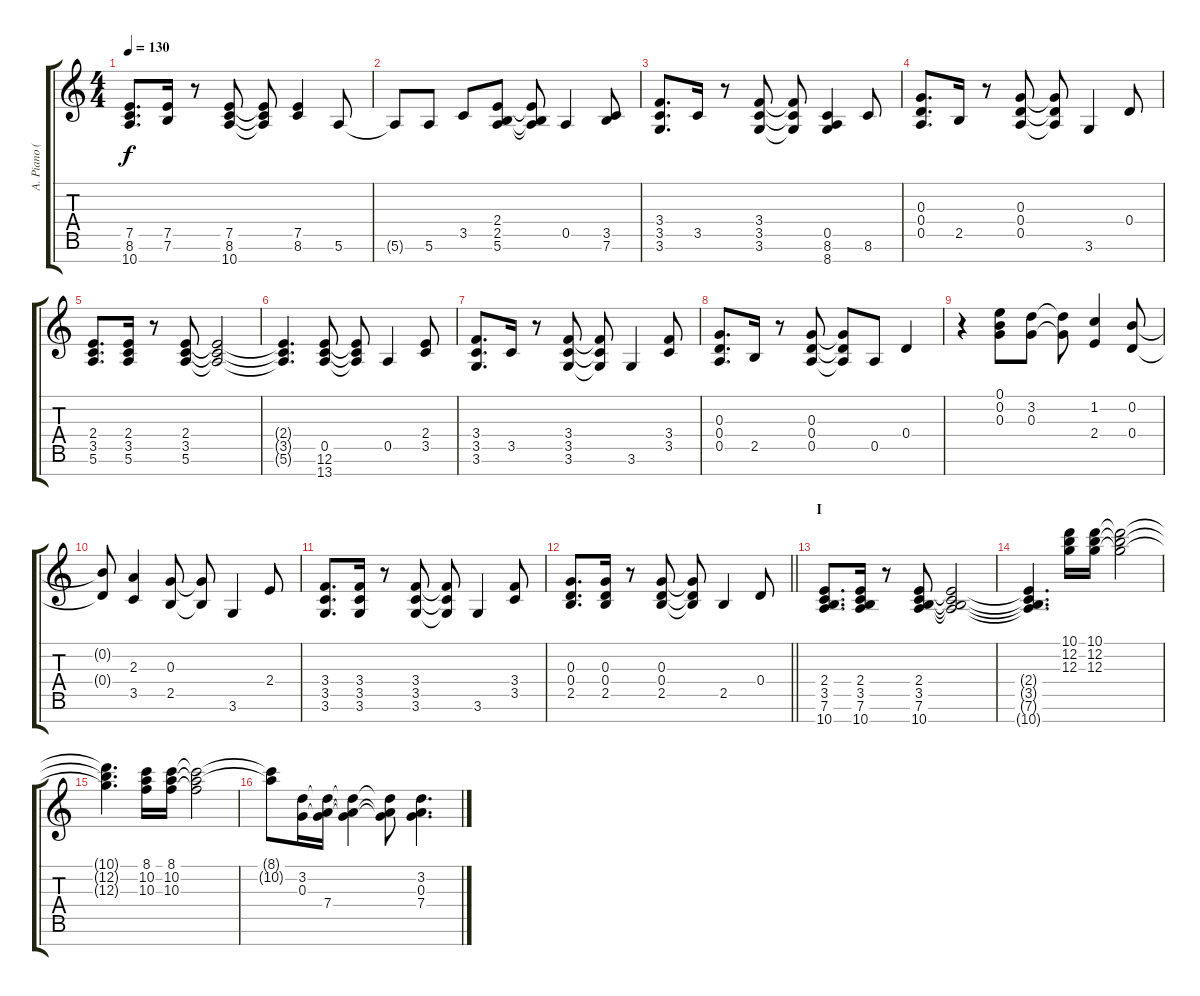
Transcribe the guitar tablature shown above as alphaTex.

\track ("A. Piano (Right Hand)" "A. Piano (") {instrument acousticgrandpiano}
\staff {score tabs}
\tuning (E5 B4 G4 D4 A3 E3 B2) {hide}
\ts (4 4)
\tempo 130
\clef g2
\ks c
(7.5 8.6 10.7).8{d dy f} (7.5 7.6).16 r.8 (7.5 8.6 10.7).8 (7.5{t} 8.6{t} 10.7{t}).8 (7.5 8.6).4 5.6.8 |
5.6{t}.8 5.6.8 3.5.8 (2.4 2.5 5.6).8 (2.4{t} 2.5{t} 5.6{t}).8 0.5.4 (3.5 7.6).8 |
(3.4 3.5 3.6).8{d} 3.5.16 r.8 (3.4 3.5 3.6).8 (3.4{t} 3.5{t} 3.6{t}).8 (0.5 8.6 8.7).4 8.6.8 |
(0.3 0.4 0.5).8{d} 2.5.16 r.8 (0.3 0.4 0.5).8 (0.3{t} 0.4{t} 0.5{t}).8 3.6.4 0.4.8 |
(2.4 3.5 5.6).8{d} (2.4 3.5 5.6).16 r.8 (2.4 3.5 5.6).8 (2.4{t} 3.5{t} 5.6{t}).2 |
(2.4{t} 3.5{t} 5.6{t}).4{d} (0.5 12.6 13.7).8 (0.5{t} 12.6{t} 13.7{t}).8 0.5.4 (2.4 3.5).8 |
(3.4 3.5 3.6).8{d} 3.5.16 r.8 (3.4 3.5 3.6).8 (3.4{t} 3.5{t} 3.6{t}).8 3.6.4 (3.4 3.5).8 |
(0.3 0.4 0.5).8{d} 2.5.16 r.8 (0.3 0.4 0.5).8 (0.3{t} 0.4{t} 0.5{t}).8 0.5.8 0.4.4 |
r.4 (0.1 0.2 0.3).8 (3.2 0.3).8 (3.2{t} 0.3{t}).8 (1.2 2.4).4 (0.2 0.4).8 |
(0.2{t} 0.4{t}).8 (2.3 3.5).4 (0.3 2.5).8 (0.3{t} 2.5{t}).8 3.6.4 2.4.8 |
(3.4 3.5 3.6).8{d} (3.4 3.5 3.6).16 r.8 (3.4 3.5 3.6).8 (3.4{t} 3.5{t} 3.6{t}).8 3.6.4 (3.4 3.5).8 |
\barLineRight lightlight
(0.3 0.4 2.5).8{d} (0.3 0.4 2.5).16 r.8 (0.3 0.4 2.5).8 (0.3{t} 0.4{t} 2.5{t}).8 2.5.4 0.4.8 |
\section ("" "I")
(2.4 3.5 7.6 10.7).8{d} (2.4 3.5 7.6 10.7).16 r.8 (2.4 3.5 7.6 10.7).8 (2.4{t} 3.5{t} 7.6{t} 10.7{t}).2 |
(2.4{t} 3.5{t} 7.6{t} 10.7{t}).4{d} (10.1 12.2 12.3).16 (10.1 12.2 12.3).16 (10.1{t} 12.2{t} 12.3{t}).2 |
(10.1{t} 12.2{t} 12.3{t}).4{d} (8.1 10.2 10.3).16 (8.1 10.2 10.3).16 (8.1{t} 10.2{t} 10.3{t}).2 |
(8.1{t} 10.2{t}).8 (3.2 0.3).16 (3.2{t} 0.3{t} 7.4).16 (3.2{t} 0.3{t} 7.4{t}).4 (3.2{t} 0.3{t} 7.4{t}).8 (3.2 0.3 7.4).4{d}
